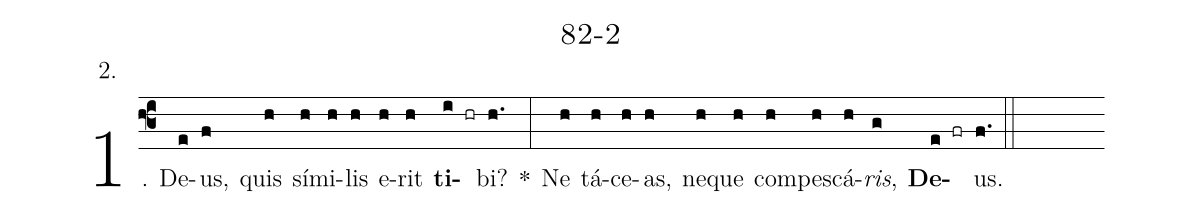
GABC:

name: 82-2;
annotation: 2.;
%%
(f3)1. De(e)us,(f) quis(h) sí(h)mi(h)lis(h) e(h)rit(h) <b>ti</b>(i hr)bi?(h.) *(:) Ne(h) tá(h)ce(h)as,(h) ne(h)que(h) com(h)pes(h)cá(h)<i>ris</i>,(g) <b>De</b>(e fr)us.(f.) (::)
